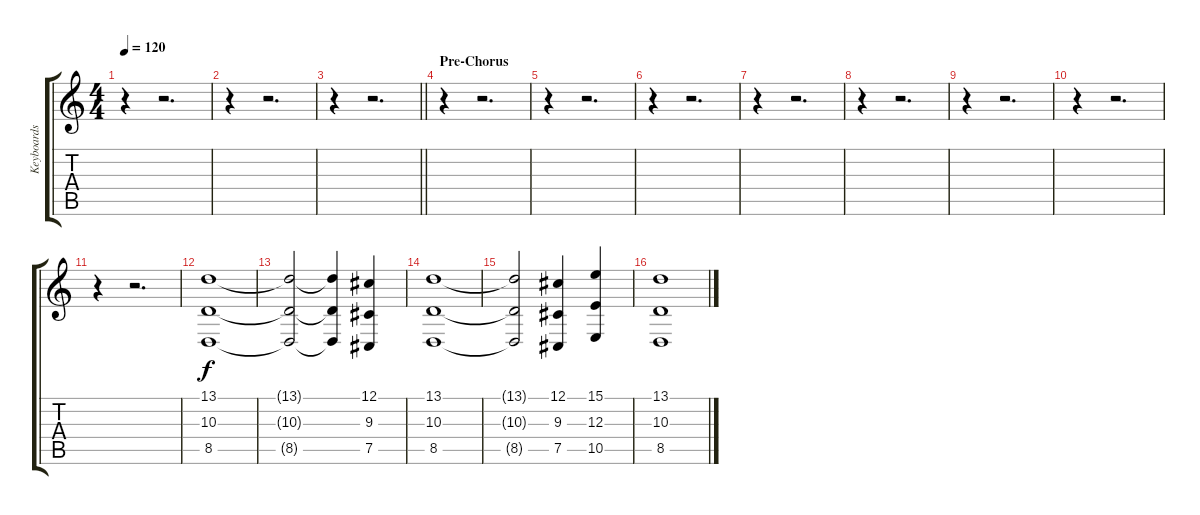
\track ("Keyboards" "Keyboards") {instrument synthstrings2}
\staff {score tabs}
\tuning (Db4 Ab3 E3 B2 Gb2 B1) {hide}
\ts (4 4)
\tempo 120
\clef g2
\ks c
r.4{dy f} r.2{d} |
r.4 r.2{d} |
\barLineRight lightlight
r.4 r.2{d} |
\section ("" "Pre-Chorus")
r.4 r.2{d} |
r.4 r.2{d} |
r.4 r.2{d} |
r.4 r.2{d} |
r.4 r.2{d} |
r.4 r.2{d} |
r.4 r.2{d} |
r.4 r.2{d} |
(13.1 10.3 8.5).1 |
(13.1{t} 10.3{t} 8.5{t}).2 (13.1{t} 10.3{t} 8.5{t}).4 (12.1 9.3 7.5).4 |
(13.1 10.3 8.5).1 |
(13.1{t} 10.3{t} 8.5{t}).2 (12.1 9.3 7.5).4 (15.1 12.3 10.5).4 |
(13.1 10.3 8.5).1
